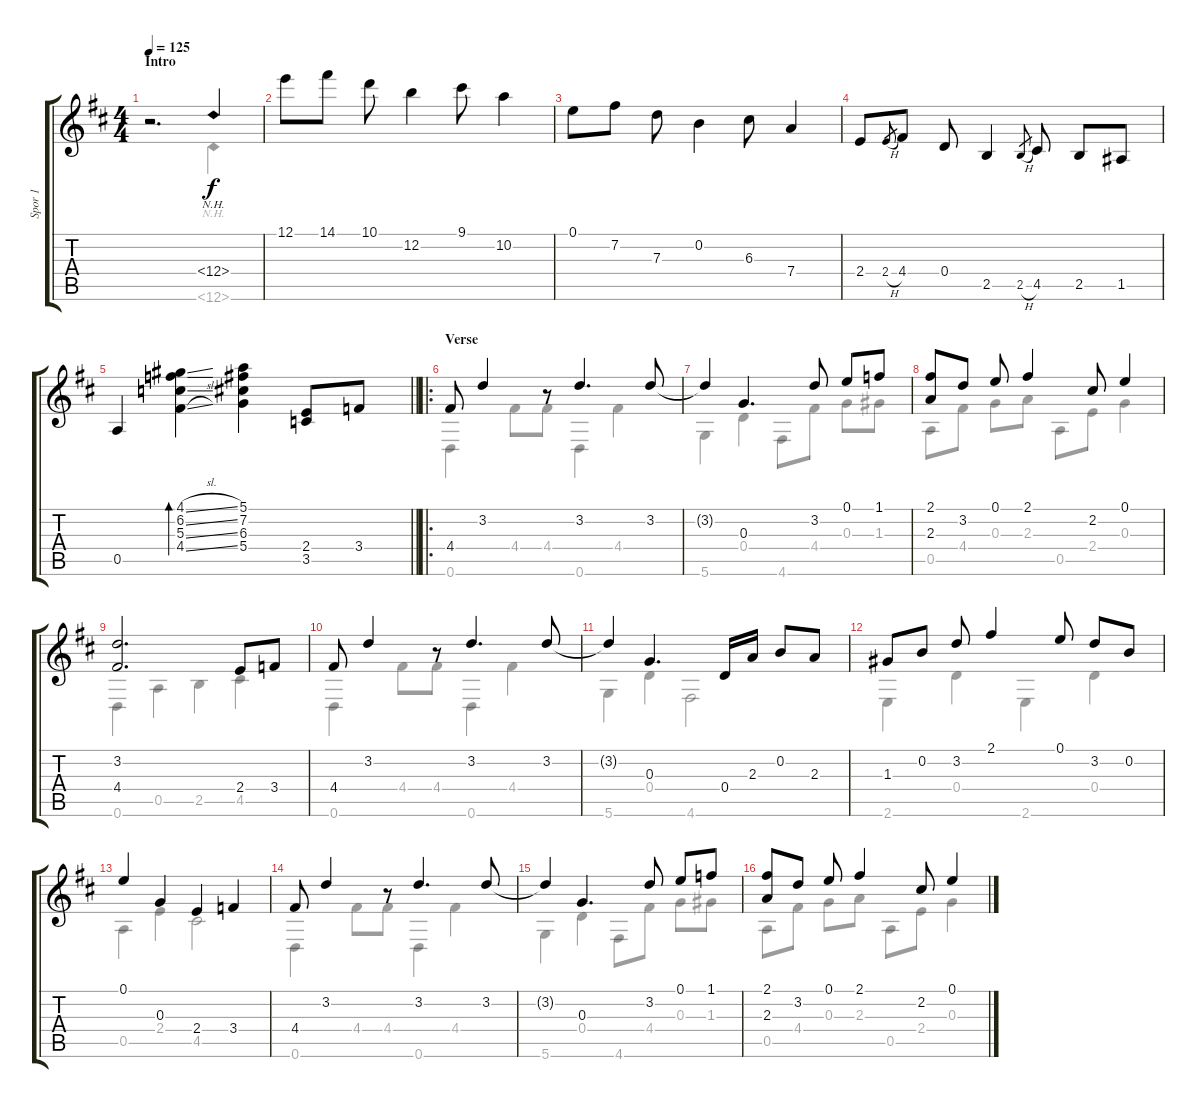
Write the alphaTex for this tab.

\track ("Spor 1" "Spor 1") {instrument acousticguitarsteel}
\staff {score tabs}
\tuning (E4 B3 G3 D3 A2 D2) {hide}
\voice
\ts (4 4)
\section ("" "Intro")
\tempo 125
\clef g2
\ks d
r.2{d dy f instrument acousticguitarsteel} 0.4{nh}.4 |
12.1.8 14.1.8 10.1.8 12.2.4 9.1.8 10.2.4 |
0.1.8 7.2.8 7.3.8 0.2.4 6.3.8 7.4.4 |
2.4.8 2.4{h}.8{gr} 4.4.8 0.4.8 2.5.4 2.5{h}.8{gr} 4.5.8 2.5.8 1.5.8 |
\barLineRight lightlight
0.5.4 (4.1{sl} 6.2{sl} 5.3{sl} 4.4{sl}).4{bd 60} (5.1 7.2 6.3 5.4).4 (2.4 3.5).8 3.4.8 |
\ro
\section ("" "Verse")
4.4.8 3.2.4 r.8 3.2.4{d} 3.2.8 |
3.2{t}.4 0.3.4{d} 3.2.8 0.1.8 1.1.8 |
(2.1 2.3).8 3.2.8 0.1.8 2.1.4 2.2.8 0.1.4 |
(3.2 4.4).2{d} 2.4.8 3.4.8 |
4.4.8 3.2.4 r.8 3.2.4{d} 3.2.8 |
3.2{t}.4 0.3.4{d} 0.4.16 2.3.16 0.2.8 2.3.8 |
1.3.8 0.2.8 3.2.8 2.1.4 0.1.8 3.2.8 0.2.8 |
0.1.4 0.3.4 2.4.4 3.4.4 |
4.4.8 3.2.4 r.8 3.2.4{d} 3.2.8 |
3.2{t}.4 0.3.4{d} 3.2.8 0.1.8 1.1.8 |
(2.1 2.3).8 3.2.8 0.1.8 2.1.4 2.2.8 0.1.4
\voice
\clef g2
\ottava regular
\simile none
\ks d
r.2{d dy f} 0.6{nh}.4 |
|
|
|
\barLineRight lightlight
|
0.6.4 4.4.8 4.4.8 0.6.4 4.4.4 |
5.6.4 0.4.4 4.6.8 4.4.8 0.3.8 1.3.8 |
0.5.8 4.4.8 0.3.8 2.3.8 0.5.8 2.4.8 0.3.4 |
0.6.4 0.5.4 2.5.4 4.5.4 |
0.6.4 4.4.8 4.4.8 0.6.4 4.4.4 |
5.6.4 0.4.4 4.6.2 |
2.6.4 0.4.4 2.6.4 0.4.4 |
0.5.4 2.4.4 4.5.2 |
0.6.4 4.4.8 4.4.8 0.6.4 4.4.4 |
5.6.4 0.4.4 4.6.8 4.4.8 0.3.8 1.3.8 |
0.5.8 4.4.8 0.3.8 2.3.8 0.5.8 2.4.8 0.3.4
